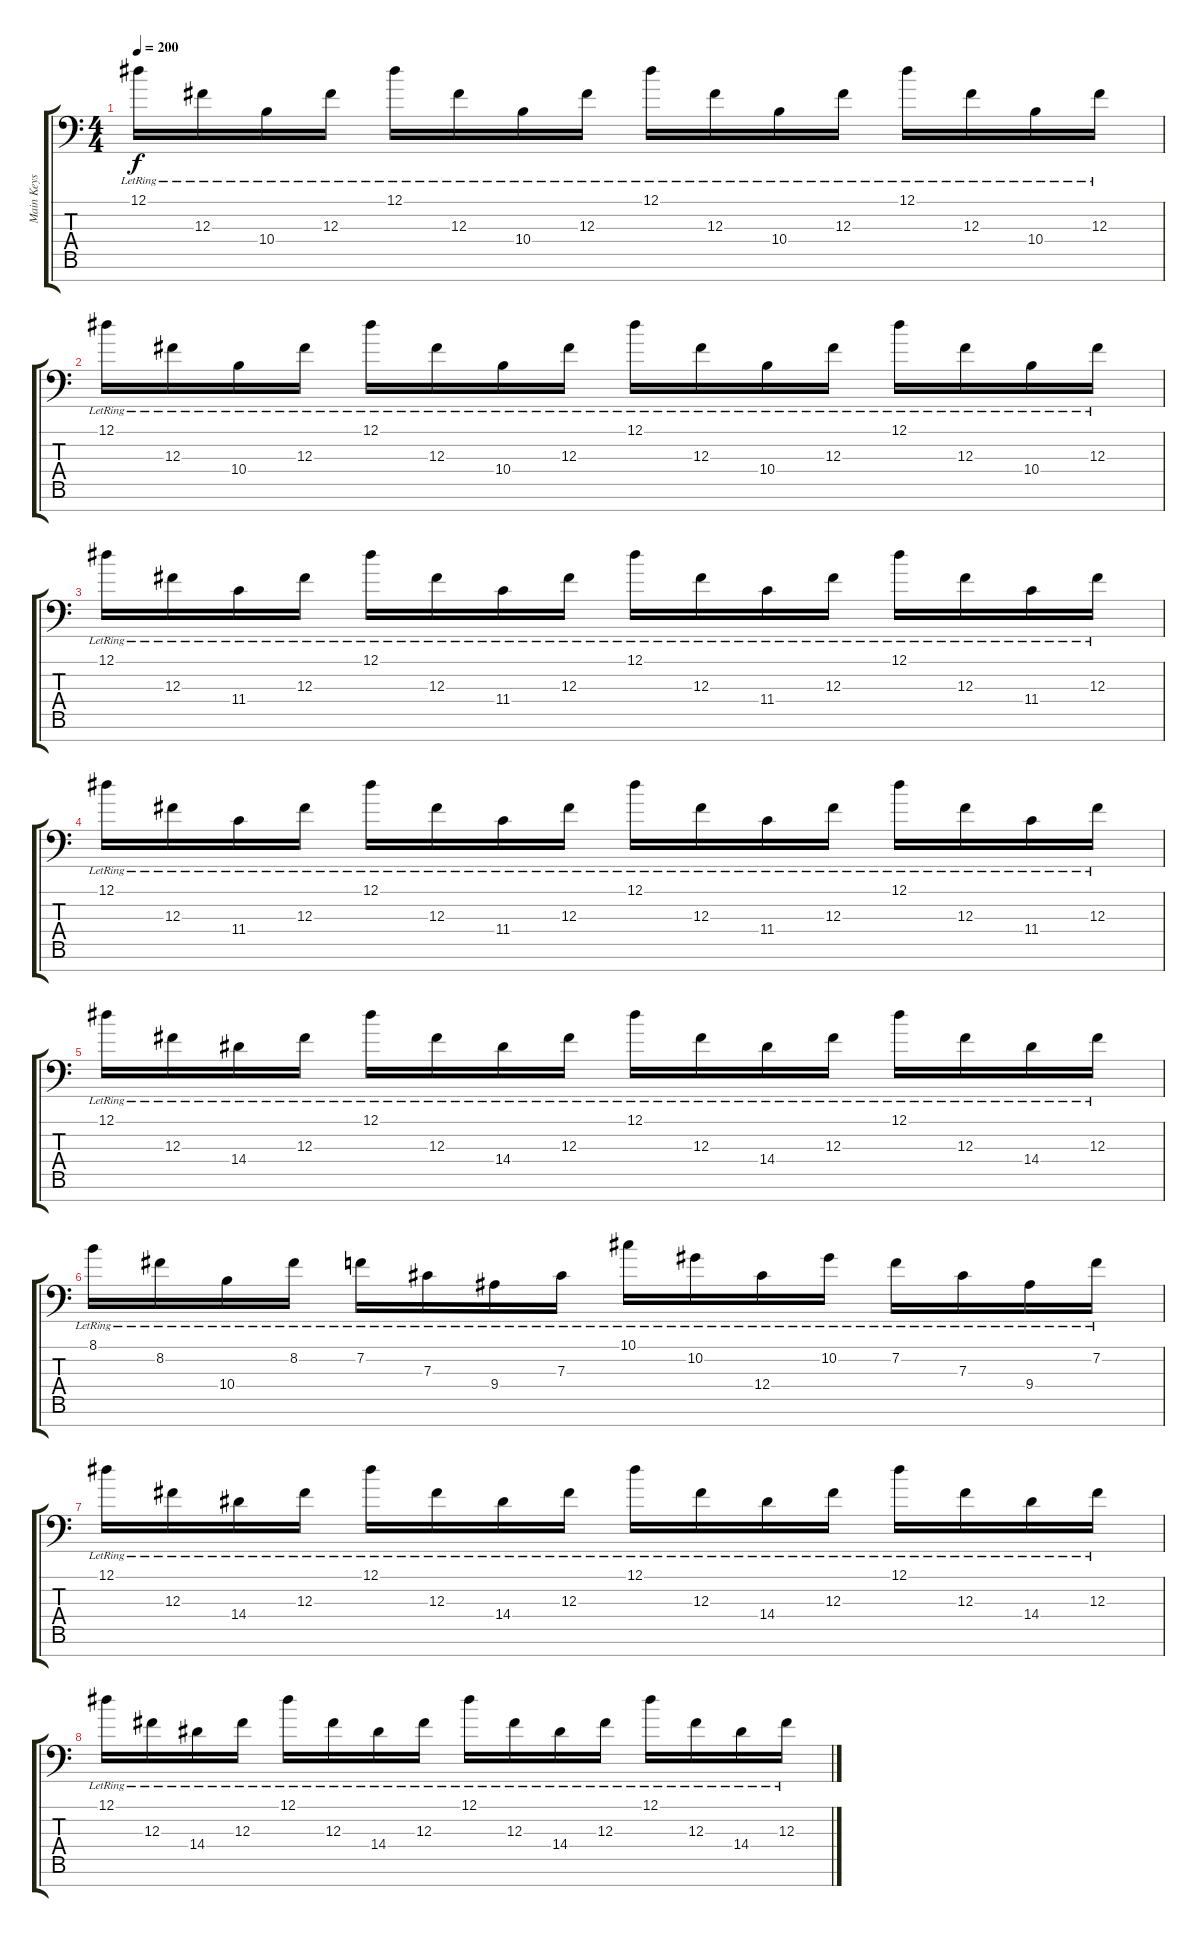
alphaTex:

\track ("Main Keys " "Main Keys ") {instrument orchestrahit}
\staff {score tabs}
\tuning (Eb4 Bb3 Gb3 Db3 Ab2 Eb2 Eb1) {hide}
\ts (4 4)
\tempo 200
\clef f4
\ks c
12.1{lr}.16{dy f volume 11 instrument harpsichord} 12.3{lr}.16 10.4{lr}.16 12.3{lr}.16 12.1{lr}.16 12.3{lr}.16 10.4{lr}.16 12.3{lr}.16 12.1{lr}.16 12.3{lr}.16 10.4{lr}.16 12.3{lr}.16 12.1{lr}.16 12.3{lr}.16 10.4{lr}.16 12.3{lr}.16 |
12.1{lr}.16{volume 11 instrument harpsichord} 12.3{lr}.16 10.4{lr}.16 12.3{lr}.16 12.1{lr}.16 12.3{lr}.16 10.4{lr}.16 12.3{lr}.16 12.1{lr}.16 12.3{lr}.16 10.4{lr}.16 12.3{lr}.16 12.1{lr}.16 12.3{lr}.16 10.4{lr}.16 12.3{lr}.16 |
12.1{lr}.16{volume 11 instrument harpsichord} 12.3{lr}.16 11.4{lr}.16 12.3{lr}.16 12.1{lr}.16 12.3{lr}.16 11.4{lr}.16 12.3{lr}.16 12.1{lr}.16 12.3{lr}.16 11.4{lr}.16 12.3{lr}.16 12.1{lr}.16 12.3{lr}.16 11.4{lr}.16 12.3{lr}.16 |
12.1{lr}.16{volume 11 instrument harpsichord} 12.3{lr}.16 11.4{lr}.16 12.3{lr}.16 12.1{lr}.16 12.3{lr}.16 11.4{lr}.16 12.3{lr}.16 12.1{lr}.16 12.3{lr}.16 11.4{lr}.16 12.3{lr}.16 12.1{lr}.16 12.3{lr}.16 11.4{lr}.16 12.3{lr}.16 |
12.1{lr}.16{volume 11 instrument harpsichord} 12.3{lr}.16 14.4{lr}.16 12.3{lr}.16 12.1{lr}.16 12.3{lr}.16 14.4{lr}.16 12.3{lr}.16 12.1{lr}.16 12.3{lr}.16 14.4{lr}.16 12.3{lr}.16 12.1{lr}.16 12.3{lr}.16 14.4{lr}.16 12.3{lr}.16 |
8.1{lr}.16 8.2{lr}.16 10.4{lr}.16 8.2{lr}.16 7.2{lr}.16 7.3{lr}.16 9.4{lr}.16 7.3{lr}.16 10.1{lr}.16 10.2{lr}.16 12.4{lr}.16 10.2{lr}.16 7.2{lr}.16 7.3{lr}.16 9.4{lr}.16 7.2{lr}.16 |
12.1{lr}.16{volume 11 instrument harpsichord} 12.3{lr}.16 14.4{lr}.16 12.3{lr}.16 12.1{lr}.16 12.3{lr}.16 14.4{lr}.16 12.3{lr}.16 12.1{lr}.16 12.3{lr}.16 14.4{lr}.16 12.3{lr}.16 12.1{lr}.16 12.3{lr}.16 14.4{lr}.16 12.3{lr}.16 |
12.1{lr}.16{volume 11 instrument harpsichord} 12.3{lr}.16 14.4{lr}.16 12.3{lr}.16 12.1{lr}.16 12.3{lr}.16 14.4{lr}.16 12.3{lr}.16 12.1{lr}.16 12.3{lr}.16 14.4{lr}.16 12.3{lr}.16 12.1{lr}.16 12.3{lr}.16 14.4{lr}.16 12.3{lr}.16
